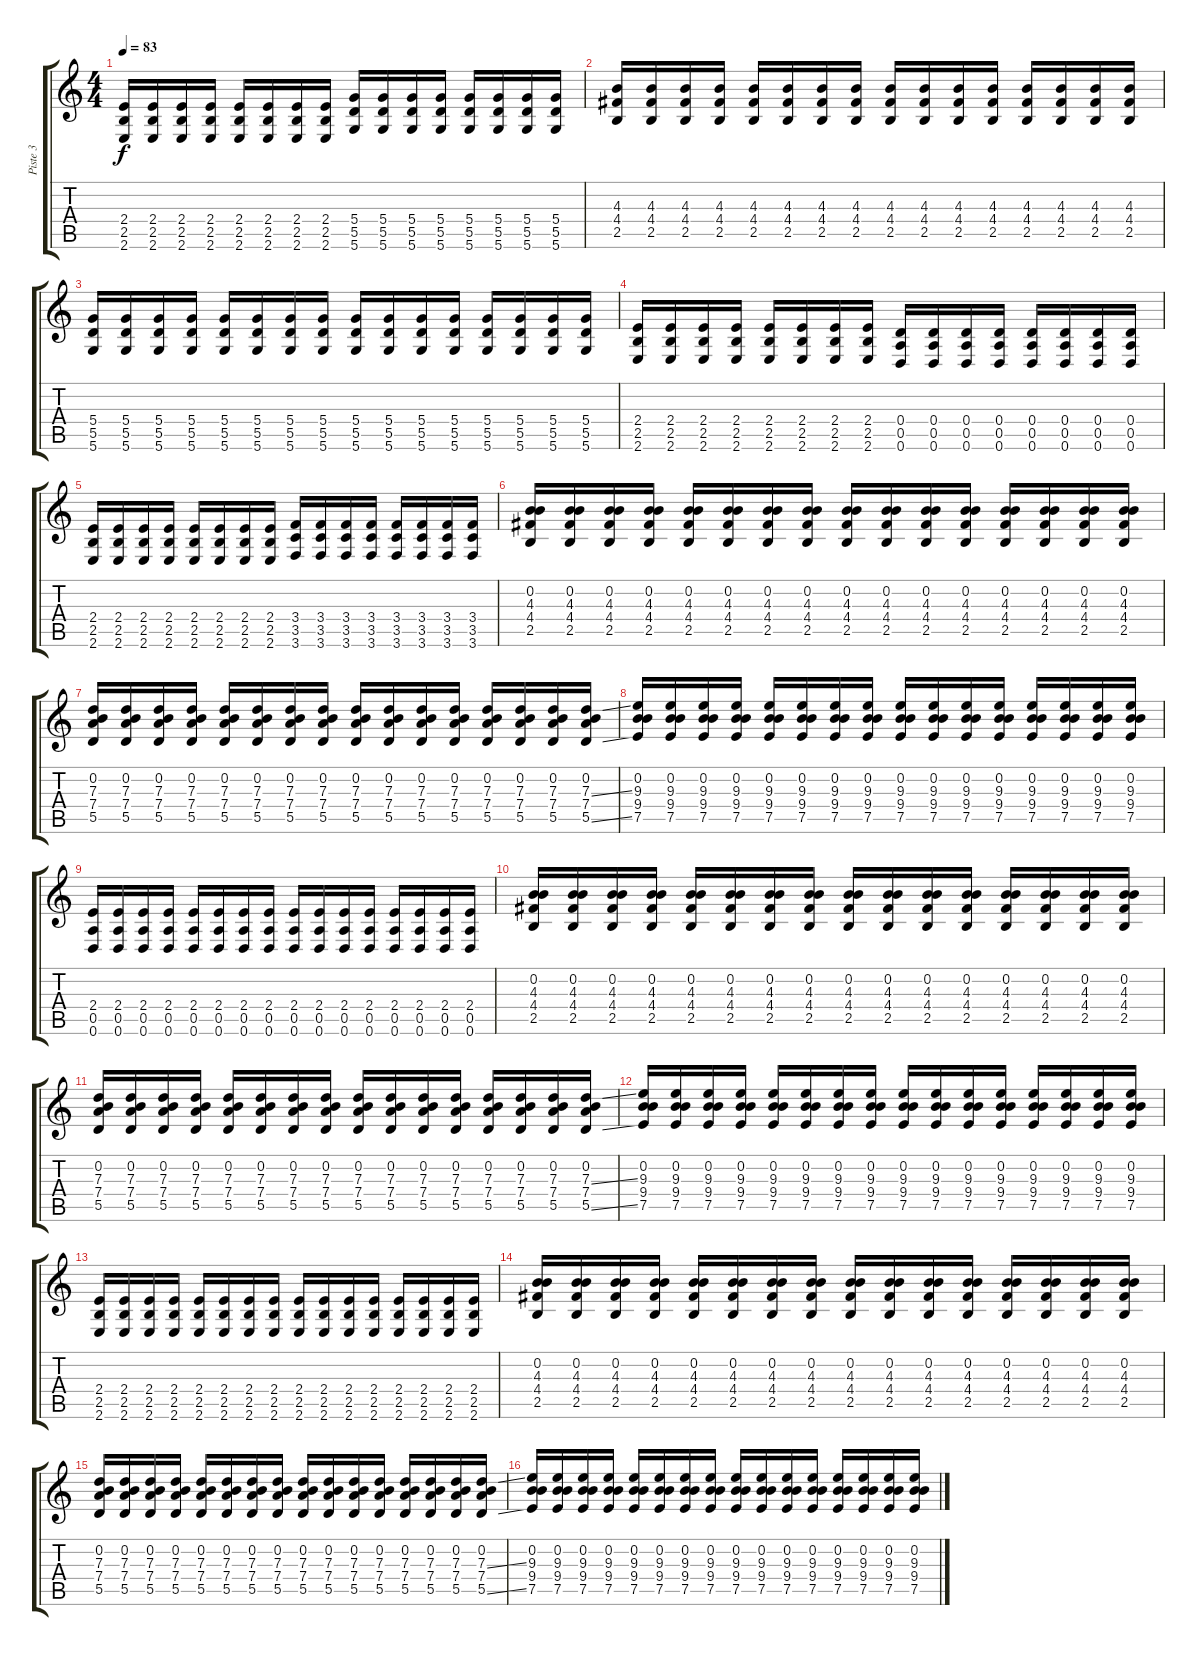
\track ("Piste 3" "Piste 3") {instrument distortionguitar}
\staff {score tabs}
\tuning (E4 B3 G3 D3 A2 D2) {hide}
\ts (4 4)
\tempo 83
\clef g2
\ks c
(2.4 2.5 2.6).16{dy f} (2.4 2.5 2.6).16 (2.4 2.5 2.6).16 (2.4 2.5 2.6).16 (2.4 2.5 2.6).16 (2.4 2.5 2.6).16 (2.4 2.5 2.6).16 (2.4 2.5 2.6).16 (5.4 5.5 5.6).16 (5.4 5.5 5.6).16 (5.4 5.5 5.6).16 (5.4 5.5 5.6).16 (5.4 5.5 5.6).16 (5.4 5.5 5.6).16 (5.4 5.5 5.6).16 (5.4 5.5 5.6).16 |
(4.3 4.4 2.5).16 (4.3 4.4 2.5).16 (4.3 4.4 2.5).16 (4.3 4.4 2.5).16 (4.3 4.4 2.5).16 (4.3 4.4 2.5).16 (4.3 4.4 2.5).16 (4.3 4.4 2.5).16 (4.3 4.4 2.5).16 (4.3 4.4 2.5).16 (4.3 4.4 2.5).16 (4.3 4.4 2.5).16 (4.3 4.4 2.5).16 (4.3 4.4 2.5).16 (4.3 4.4 2.5).16 (4.3 4.4 2.5).16 |
(5.4 5.5 5.6).16 (5.4 5.5 5.6).16 (5.4 5.5 5.6).16 (5.4 5.5 5.6).16 (5.4 5.5 5.6).16 (5.4 5.5 5.6).16 (5.4 5.5 5.6).16 (5.4 5.5 5.6).16 (5.4 5.5 5.6).16 (5.4 5.5 5.6).16 (5.4 5.5 5.6).16 (5.4 5.5 5.6).16 (5.4 5.5 5.6).16 (5.4 5.5 5.6).16 (5.4 5.5 5.6).16 (5.4 5.5 5.6).16 |
(2.4 2.5 2.6).16 (2.4 2.5 2.6).16 (2.4 2.5 2.6).16 (2.4 2.5 2.6).16 (2.4 2.5 2.6).16 (2.4 2.5 2.6).16 (2.4 2.5 2.6).16 (2.4 2.5 2.6).16 (0.4 0.5 0.6).16 (0.4 0.5 0.6).16 (0.4 0.5 0.6).16 (0.4 0.5 0.6).16 (0.4 0.5 0.6).16 (0.4 0.5 0.6).16 (0.4 0.5 0.6).16 (0.4 0.5 0.6).16 |
(2.4 2.5 2.6).16 (2.4 2.5 2.6).16 (2.4 2.5 2.6).16 (2.4 2.5 2.6).16 (2.4 2.5 2.6).16 (2.4 2.5 2.6).16 (2.4 2.5 2.6).16 (2.4 2.5 2.6).16 (3.4 3.5 3.6).16 (3.4 3.5 3.6).16 (3.4 3.5 3.6).16 (3.4 3.5 3.6).16 (3.4 3.5 3.6).16 (3.4 3.5 3.6).16 (3.4 3.5 3.6).16 (3.4 3.5 3.6).16 |
(0.2 4.3 4.4 2.5).16 (0.2 4.3 4.4 2.5).16 (0.2 4.3 4.4 2.5).16 (0.2 4.3 4.4 2.5).16 (0.2 4.3 4.4 2.5).16 (0.2 4.3 4.4 2.5).16 (0.2 4.3 4.4 2.5).16 (0.2 4.3 4.4 2.5).16 (0.2 4.3 4.4 2.5).16 (0.2 4.3 4.4 2.5).16 (0.2 4.3 4.4 2.5).16 (0.2 4.3 4.4 2.5).16 (0.2 4.3 4.4 2.5).16 (0.2 4.3 4.4 2.5).16 (0.2 4.3 4.4 2.5).16 (0.2 4.3 4.4 2.5).16 |
(0.2 7.3 7.4 5.5).16 (0.2 7.3 7.4 5.5).16 (0.2 7.3 7.4 5.5).16 (0.2 7.3 7.4 5.5).16 (0.2 7.3 7.4 5.5).16 (0.2 7.3 7.4 5.5).16 (0.2 7.3 7.4 5.5).16 (0.2 7.3 7.4 5.5).16 (0.2 7.3 7.4 5.5).16 (0.2 7.3 7.4 5.5).16 (0.2 7.3 7.4 5.5).16 (0.2 7.3 7.4 5.5).16 (0.2 7.3 7.4 5.5).16 (0.2 7.3 7.4 5.5).16 (0.2 7.3 7.4 5.5).16 (0.2 7.3{ss} 7.4 5.5{ss}).16 |
(0.2 9.3 9.4 7.5).16 (0.2 9.3 9.4 7.5).16 (0.2 9.3 9.4 7.5).16 (0.2 9.3 9.4 7.5).16 (0.2 9.3 9.4 7.5).16 (0.2 9.3 9.4 7.5).16 (0.2 9.3 9.4 7.5).16 (0.2 9.3 9.4 7.5).16 (0.2 9.3 9.4 7.5).16 (0.2 9.3 9.4 7.5).16 (0.2 9.3 9.4 7.5).16 (0.2 9.3 9.4 7.5).16 (0.2 9.3 9.4 7.5).16 (0.2 9.3 9.4 7.5).16 (0.2 9.3 9.4 7.5).16 (0.2 9.3 9.4 7.5).16 |
(2.4 0.5 0.6).16 (2.4 0.5 0.6).16 (2.4 0.5 0.6).16 (2.4 0.5 0.6).16 (2.4 0.5 0.6).16 (2.4 0.5 0.6).16 (2.4 0.5 0.6).16 (2.4 0.5 0.6).16 (2.4 0.5 0.6).16 (2.4 0.5 0.6).16 (2.4 0.5 0.6).16 (2.4 0.5 0.6).16 (2.4 0.5 0.6).16 (2.4 0.5 0.6).16 (2.4 0.5 0.6).16 (2.4 0.5 0.6).16 |
(0.2 4.3 4.4 2.5).16 (0.2 4.3 4.4 2.5).16 (0.2 4.3 4.4 2.5).16 (0.2 4.3 4.4 2.5).16 (0.2 4.3 4.4 2.5).16 (0.2 4.3 4.4 2.5).16 (0.2 4.3 4.4 2.5).16 (0.2 4.3 4.4 2.5).16 (0.2 4.3 4.4 2.5).16 (0.2 4.3 4.4 2.5).16 (0.2 4.3 4.4 2.5).16 (0.2 4.3 4.4 2.5).16 (0.2 4.3 4.4 2.5).16 (0.2 4.3 4.4 2.5).16 (0.2 4.3 4.4 2.5).16 (0.2 4.3 4.4 2.5).16 |
(0.2 7.3 7.4 5.5).16 (0.2 7.3 7.4 5.5).16 (0.2 7.3 7.4 5.5).16 (0.2 7.3 7.4 5.5).16 (0.2 7.3 7.4 5.5).16 (0.2 7.3 7.4 5.5).16 (0.2 7.3 7.4 5.5).16 (0.2 7.3 7.4 5.5).16 (0.2 7.3 7.4 5.5).16 (0.2 7.3 7.4 5.5).16 (0.2 7.3 7.4 5.5).16 (0.2 7.3 7.4 5.5).16 (0.2 7.3 7.4 5.5).16 (0.2 7.3 7.4 5.5).16 (0.2 7.3 7.4 5.5).16 (0.2 7.3{ss} 7.4 5.5{ss}).16 |
(0.2 9.3 9.4 7.5).16 (0.2 9.3 9.4 7.5).16 (0.2 9.3 9.4 7.5).16 (0.2 9.3 9.4 7.5).16 (0.2 9.3 9.4 7.5).16 (0.2 9.3 9.4 7.5).16 (0.2 9.3 9.4 7.5).16 (0.2 9.3 9.4 7.5).16 (0.2 9.3 9.4 7.5).16 (0.2 9.3 9.4 7.5).16 (0.2 9.3 9.4 7.5).16 (0.2 9.3 9.4 7.5).16 (0.2 9.3 9.4 7.5).16 (0.2 9.3 9.4 7.5).16 (0.2 9.3 9.4 7.5).16 (0.2 9.3 9.4 7.5).16 |
(2.4 2.5 2.6).16 (2.4 2.5 2.6).16 (2.4 2.5 2.6).16 (2.4 2.5 2.6).16 (2.4 2.5 2.6).16 (2.4 2.5 2.6).16 (2.4 2.5 2.6).16 (2.4 2.5 2.6).16 (2.4 2.5 2.6).16 (2.4 2.5 2.6).16 (2.4 2.5 2.6).16 (2.4 2.5 2.6).16 (2.4 2.5 2.6).16 (2.4 2.5 2.6).16 (2.4 2.5 2.6).16 (2.4 2.5 2.6).16 |
(0.2 4.3 4.4 2.5).16 (0.2 4.3 4.4 2.5).16 (0.2 4.3 4.4 2.5).16 (0.2 4.3 4.4 2.5).16 (0.2 4.3 4.4 2.5).16 (0.2 4.3 4.4 2.5).16 (0.2 4.3 4.4 2.5).16 (0.2 4.3 4.4 2.5).16 (0.2 4.3 4.4 2.5).16 (0.2 4.3 4.4 2.5).16 (0.2 4.3 4.4 2.5).16 (0.2 4.3 4.4 2.5).16 (0.2 4.3 4.4 2.5).16 (0.2 4.3 4.4 2.5).16 (0.2 4.3 4.4 2.5).16 (0.2 4.3 4.4 2.5).16 |
(0.2 7.3 7.4 5.5).16 (0.2 7.3 7.4 5.5).16 (0.2 7.3 7.4 5.5).16 (0.2 7.3 7.4 5.5).16 (0.2 7.3 7.4 5.5).16 (0.2 7.3 7.4 5.5).16 (0.2 7.3 7.4 5.5).16 (0.2 7.3 7.4 5.5).16 (0.2 7.3 7.4 5.5).16 (0.2 7.3 7.4 5.5).16 (0.2 7.3 7.4 5.5).16 (0.2 7.3 7.4 5.5).16 (0.2 7.3 7.4 5.5).16 (0.2 7.3 7.4 5.5).16 (0.2 7.3 7.4 5.5).16 (0.2 7.3{ss} 7.4 5.5{ss}).16 |
(0.2 9.3 9.4 7.5).16 (0.2 9.3 9.4 7.5).16 (0.2 9.3 9.4 7.5).16 (0.2 9.3 9.4 7.5).16 (0.2 9.3 9.4 7.5).16 (0.2 9.3 9.4 7.5).16 (0.2 9.3 9.4 7.5).16 (0.2 9.3 9.4 7.5).16 (0.2 9.3 9.4 7.5).16 (0.2 9.3 9.4 7.5).16 (0.2 9.3 9.4 7.5).16 (0.2 9.3 9.4 7.5).16 (0.2 9.3 9.4 7.5).16 (0.2 9.3 9.4 7.5).16 (0.2 9.3 9.4 7.5).16 (0.2 9.3 9.4 7.5).16
